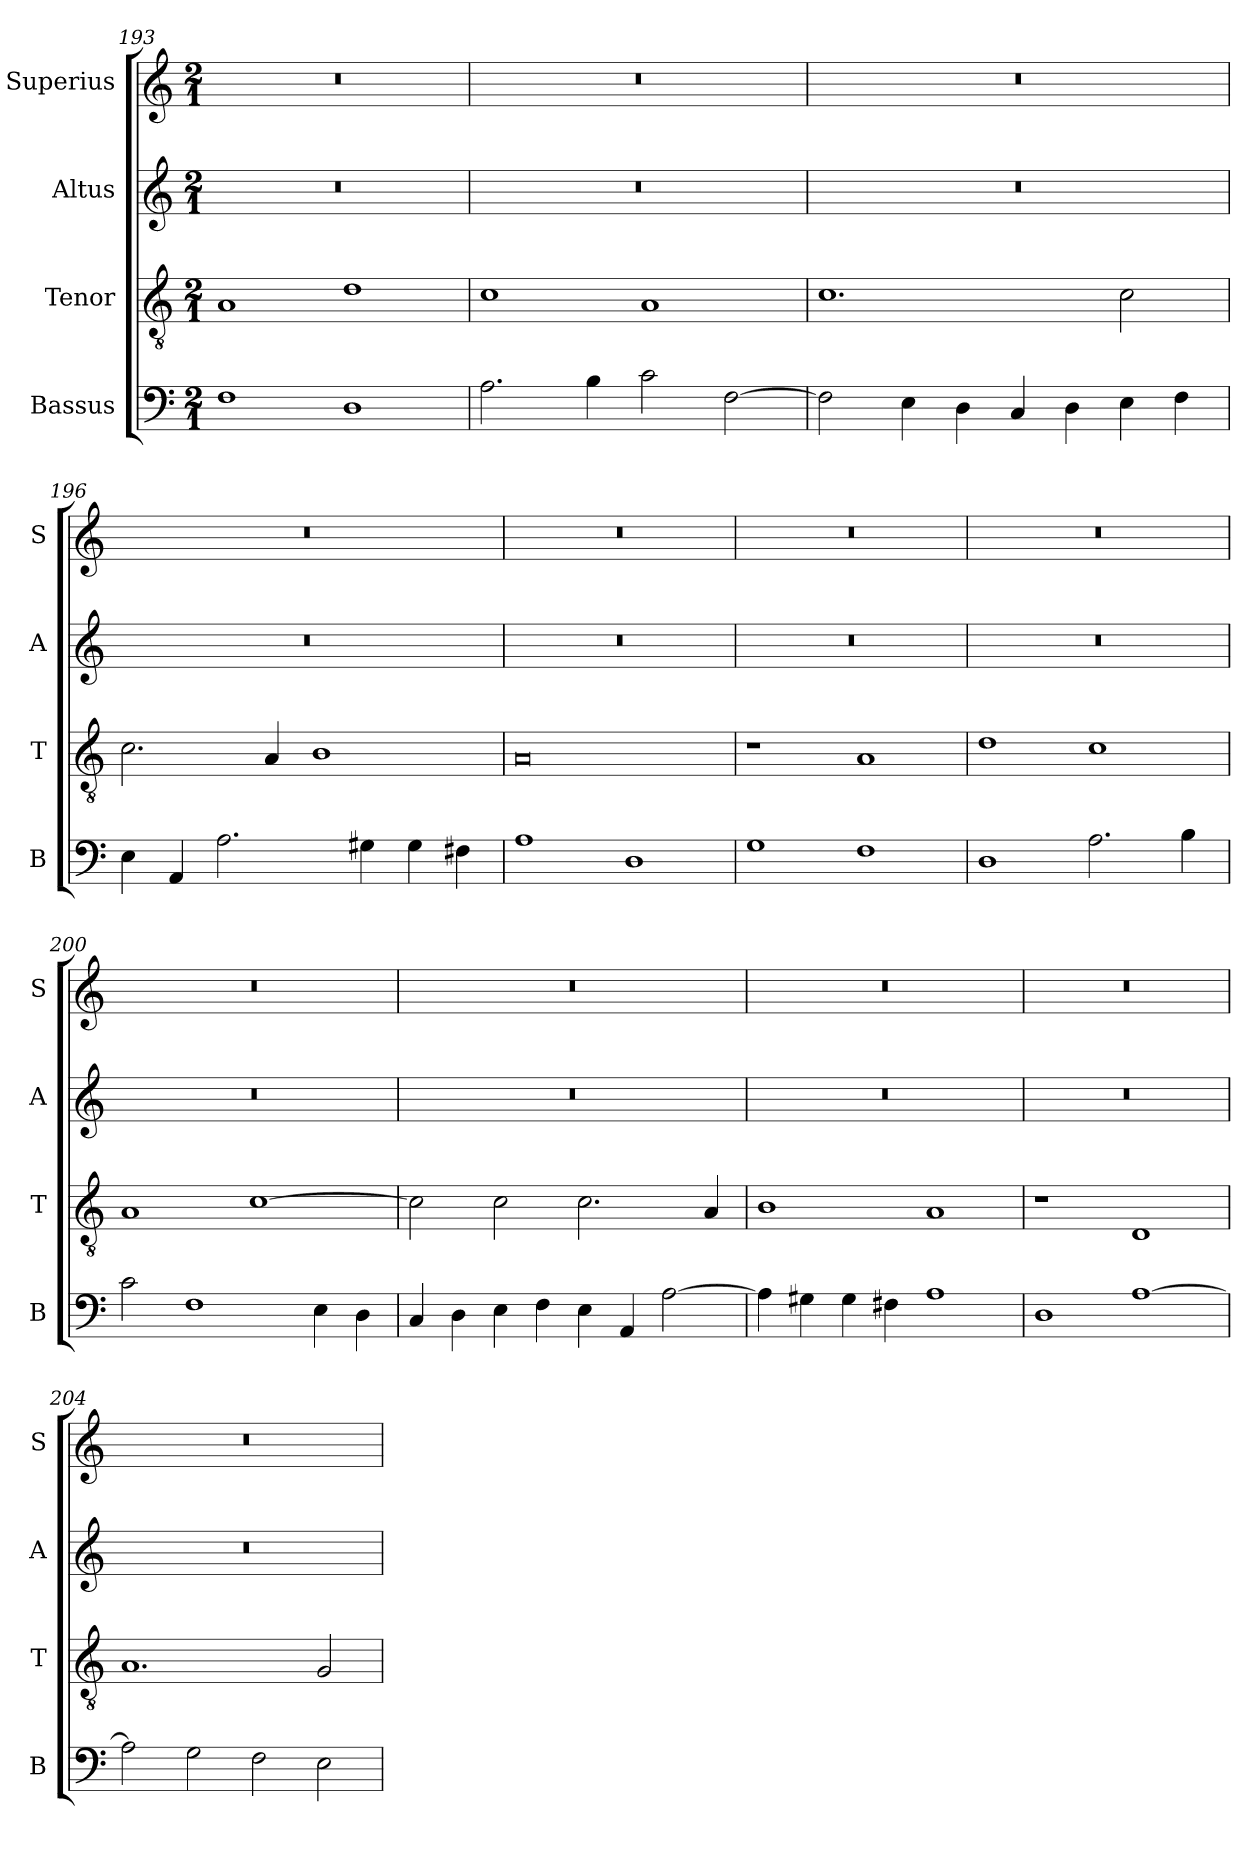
**kern	**kern	**kern	**kern
*part4	*part3	*part2	*part1
*staff4	*staff3	*staff2	*staff1
*I"Bassus	*I"Tenor	*I"Altus	*I"Superius
*I'B	*I'T	*I'A	*I'S
*clefF4	*clefGv2	*clefG2	*clefG2
*k[]	*k[]	*k[]	*k[]
*M2/1	*M2/1	*M2/1	*M2/1
=193	=193	=193	=193
1F	1A	0r	0r
1D	1d	.	.
=194	=194	=194	=194
2.A\	1c	0r	0r
4B\	.	.	.
2c\	1A	.	.
[2F\	.	.	.
=195	=195	=195	=195
2F\]	1.c	0r	0r
4E\	.	.	.
4D\	.	.	.
4C/	.	.	.
4D\	.	.	.
4E\	2c\	.	.
4F\	.	.	.
=196	=196	=196	=196
4E\	2.c\	0r	0r
4AA/	.	.	.
2.A\	.	.	.
.	4A/	.	.
.	1B	.	.
4G#X\	.	.	.
4G#\	.	.	.
4F#X\	.	.	.
=197	=197	=197	=197
1A	0A	0r	0r
1D	.	.	.
=198	=198	=198	=198
1G	1r	0r	0r
1F	1A	.	.
=199	=199	=199	=199
1D	1d	0r	0r
2.A\	1c	.	.
4B\	.	.	.
=200	=200	=200	=200
2c\	1A	0r	0r
1F	.	.	.
.	[1c	.	.
4E\	.	.	.
4D\	.	.	.
=201	=201	=201	=201
4C/	2c\]	0r	0r
4D\	.	.	.
4E\	2c\	.	.
4F\	.	.	.
4E\	2.c\	.	.
4AA/	.	.	.
[2A\	.	.	.
.	4A/	.	.
=202	=202	=202	=202
4A\]	1B	0r	0r
4G#X\	.	.	.
4G#\	.	.	.
4F#X\	.	.	.
1A	1A	.	.
=203	=203	=203	=203
1D	1r	0r	0r
[1A	1D	.	.
=204	=204	=204	=204
2A\]	1.A	0r	0r
2G\	.	.	.
2F\	.	.	.
2E\	2G/	.	.
=	=	=	=
*-	*-	*-	*-
